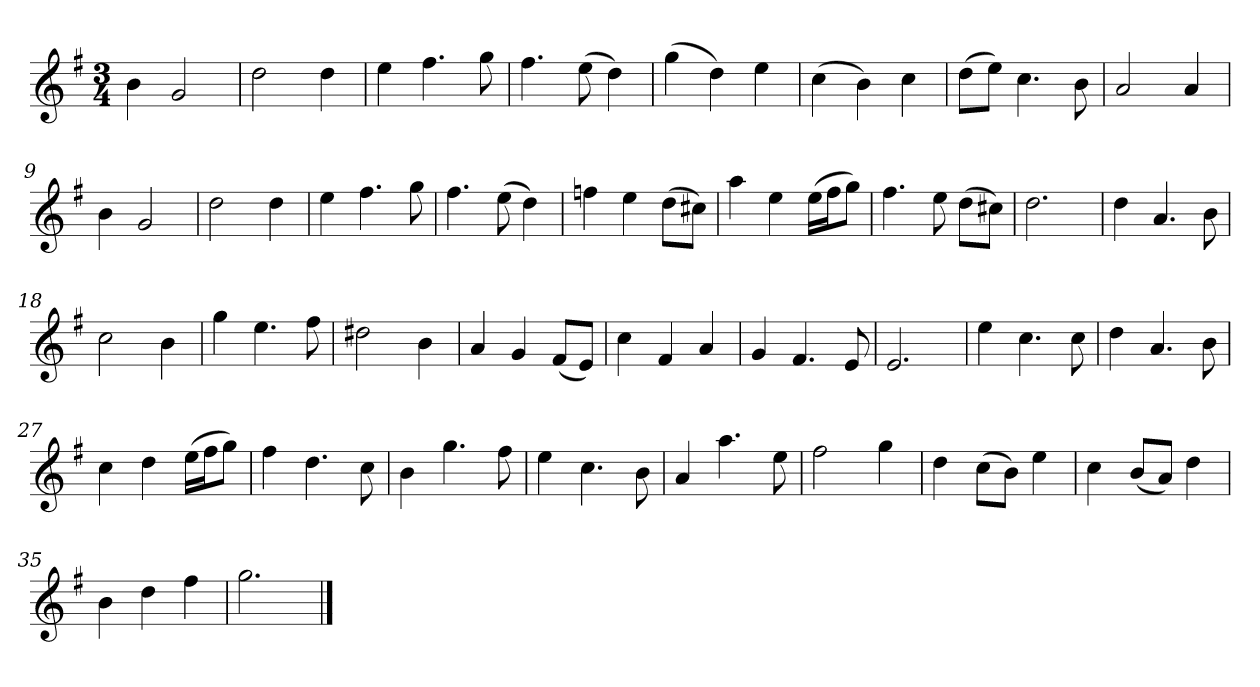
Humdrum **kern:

**kern
*part1
*staff1
*k[f#]
*M3/4
*MM120
=1
4b
2g
=2
2dd
4dd
=3
4ee
4.ff#
8gg
=4
4.ff#
(8ee
4dd)
=5
(4gg
4dd)
4ee
=6
(4cc
4b)
4cc
=7
(8ddL
8eeJ)
4.cc
8b
=8
2a
4a
=9
4b
2g
=10
2dd
4dd
=11
4ee
4.ff#
8gg
=12
4.ff#
(8ee
4dd)
=13
4ffn
4ee
(8ddL
8cc#XJ)
=14
4aa
4ee
(16eeLL
16ff#J
8ggJ)
=15
4.ff#
8ee
(8ddL
8cc#XJ)
=16
2.dd
=17
4dd
4.a
8b
=18
2cc
4b
=19
4gg
4.ee
8ff#
=20
2dd#X
4b
=21
4a
4g
(8f#L
8eJ)
=22
4cc
4f#
4a
=23
4g
4.f#
8e
=24
2.e
=25
4ee
4.cc
8cc
=26
4dd
4.a
8b
=27
4cc
4dd
(16eeLL
16ff#J
8ggJ)
=28
4ff#
4.dd
8cc
=29
4b
4.gg
8ff#
=30
4ee
4.cc
8b
=31
4a
4.aa
8ee
=32
2ff#
4gg
=33
4dd
(8ccL
8bJ)
4ee
=34
4cc
(8bL
8aJ)
4dd
=35
4b
4dd
4ff#
=36
2.gg
==
*-
